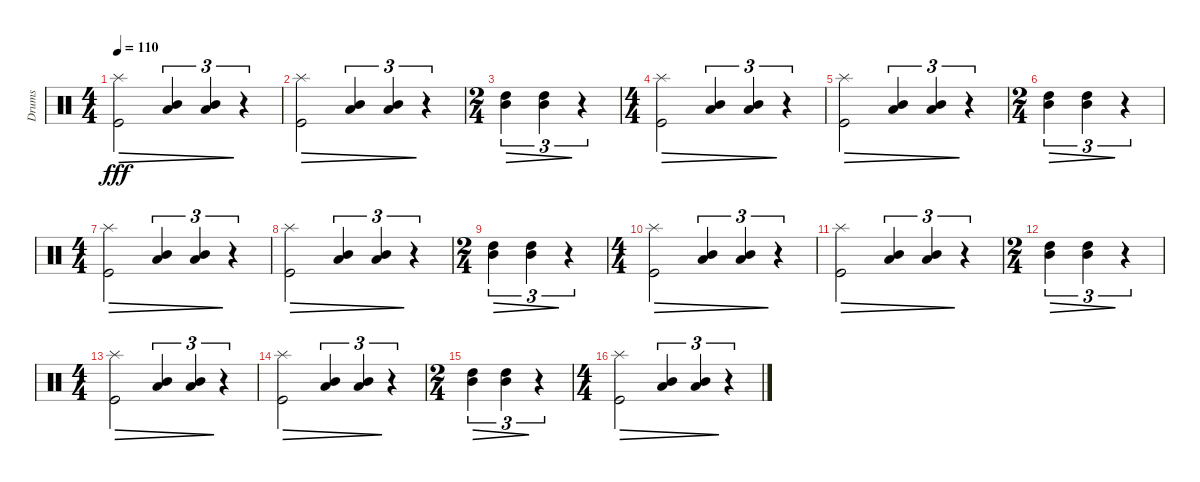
\track ("Lars Urlich" "Drums") {instrument percussion}
\staff {score}
\articulation defaults
\ts (4 4)
\tempo 110
\clef neutral
\ks c
("Splash (hit)" "Kick (hit)").2{dec dy fff} ("Mid Tom (hit)" "Low Tom (hit)").4{tu (3 2) dec} ("Mid Tom (hit)" "Low Tom (hit)").4{tu (3 2) dec} r.4{tu (3 2)} |
("Splash (hit)" "Kick (hit)").2{dec} ("Mid Tom (hit)" "Low Tom (hit)").4{tu (3 2) dec} ("Mid Tom (hit)" "Low Tom (hit)").4{tu (3 2) dec} r.4{tu (3 2)} |
\ts (2 4)
("High Tom (hit)" "Mid Tom (hit)").4{tu (3 2) dec} ("High Tom (hit)" "Mid Tom (hit)").4{tu (3 2) dec} r.4{tu (3 2)} |
\ts (4 4)
("Splash (hit)" "Kick (hit)").2{dec} ("Mid Tom (hit)" "Low Tom (hit)").4{tu (3 2) dec} ("Mid Tom (hit)" "Low Tom (hit)").4{tu (3 2) dec} r.4{tu (3 2)} |
("Splash (hit)" "Kick (hit)").2{dec} ("Mid Tom (hit)" "Low Tom (hit)").4{tu (3 2) dec} ("Mid Tom (hit)" "Low Tom (hit)").4{tu (3 2) dec} r.4{tu (3 2)} |
\ts (2 4)
("High Tom (hit)" "Mid Tom (hit)").4{tu (3 2) dec} ("High Tom (hit)" "Mid Tom (hit)").4{tu (3 2) dec} r.4{tu (3 2)} |
\ts (4 4)
("Splash (hit)" "Kick (hit)").2{dec} ("Mid Tom (hit)" "Low Tom (hit)").4{tu (3 2) dec} ("Mid Tom (hit)" "Low Tom (hit)").4{tu (3 2) dec} r.4{tu (3 2)} |
("Splash (hit)" "Kick (hit)").2{dec} ("Mid Tom (hit)" "Low Tom (hit)").4{tu (3 2) dec} ("Mid Tom (hit)" "Low Tom (hit)").4{tu (3 2) dec} r.4{tu (3 2)} |
\ts (2 4)
("High Tom (hit)" "Mid Tom (hit)").4{tu (3 2) dec} ("High Tom (hit)" "Mid Tom (hit)").4{tu (3 2) dec} r.4{tu (3 2)} |
\ts (4 4)
("Splash (hit)" "Kick (hit)").2{dec} ("Mid Tom (hit)" "Low Tom (hit)").4{tu (3 2) dec} ("Mid Tom (hit)" "Low Tom (hit)").4{tu (3 2) dec} r.4{tu (3 2)} |
("Splash (hit)" "Kick (hit)").2{dec} ("Mid Tom (hit)" "Low Tom (hit)").4{tu (3 2) dec} ("Mid Tom (hit)" "Low Tom (hit)").4{tu (3 2) dec} r.4{tu (3 2)} |
\ts (2 4)
("High Tom (hit)" "Mid Tom (hit)").4{tu (3 2) dec} ("High Tom (hit)" "Mid Tom (hit)").4{tu (3 2) dec} r.4{tu (3 2)} |
\ts (4 4)
("Splash (hit)" "Kick (hit)").2{dec} ("Mid Tom (hit)" "Low Tom (hit)").4{tu (3 2) dec} ("Mid Tom (hit)" "Low Tom (hit)").4{tu (3 2) dec} r.4{tu (3 2)} |
("Splash (hit)" "Kick (hit)").2{dec} ("Mid Tom (hit)" "Low Tom (hit)").4{tu (3 2) dec} ("Mid Tom (hit)" "Low Tom (hit)").4{tu (3 2) dec} r.4{tu (3 2)} |
\ts (2 4)
("High Tom (hit)" "Mid Tom (hit)").4{tu (3 2) dec} ("High Tom (hit)" "Mid Tom (hit)").4{tu (3 2) dec} r.4{tu (3 2)} |
\ts (4 4)
("Splash (hit)" "Kick (hit)").2{dec} ("Mid Tom (hit)" "Low Tom (hit)").4{tu (3 2) dec} ("Mid Tom (hit)" "Low Tom (hit)").4{tu (3 2) dec} r.4{tu (3 2)}
